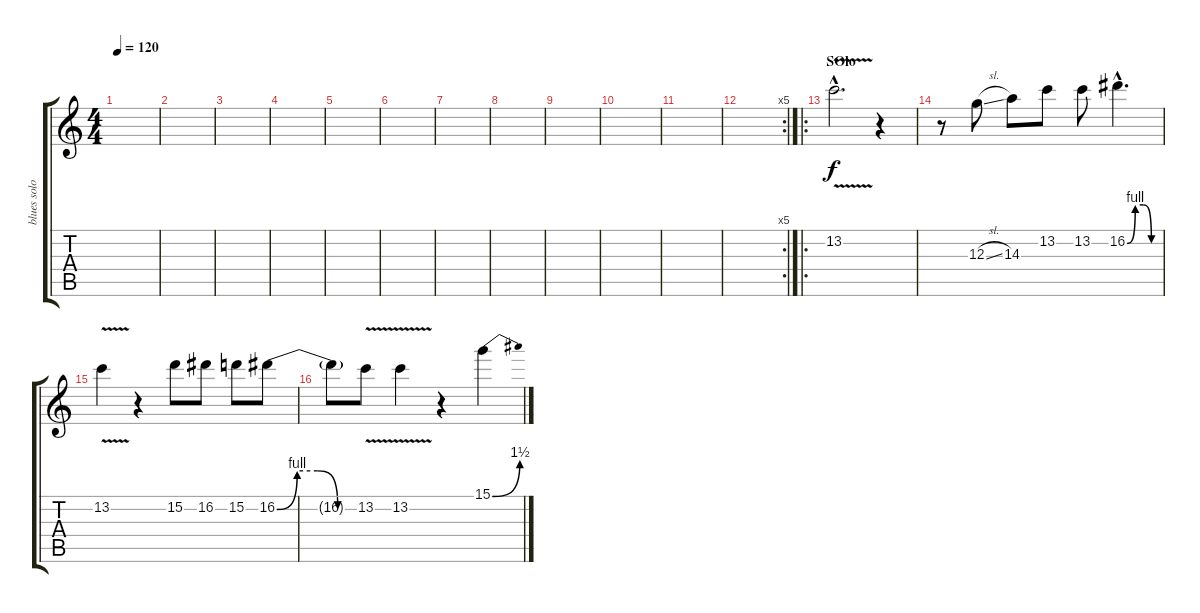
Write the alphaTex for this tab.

\track ("blues solo" "blues solo") {instrument electricguitarjazz}
\staff {score tabs}
\tuning (E4 B3 G3 D3 A2 E2) {hide}
\ts (4 4)
\tempo 120
\clef g2
\ks c
|
|
|
|
|
|
|
|
|
|
|
\rc 5
|
\ro
\section ("" "SOlo")
13.2{v hac}.2{d} r.4 |
r.8 12.3{sl}.8 14.3.8 13.2.8 13.2.8 16.2{be (custom 0 0 15 4 30 4 45 0 60 0) hac}.4{d} |
13.2{v}.4 r.4 15.2.8 16.2.8 15.2.8 16.2{be (custom 0 0 15 4 30 4 45 0 60 0)}.8 |
16.2{t}.8 13.2{v}.8 13.2{v}.4 r.4 15.1{be (bend 0 0 60 6)}.4
